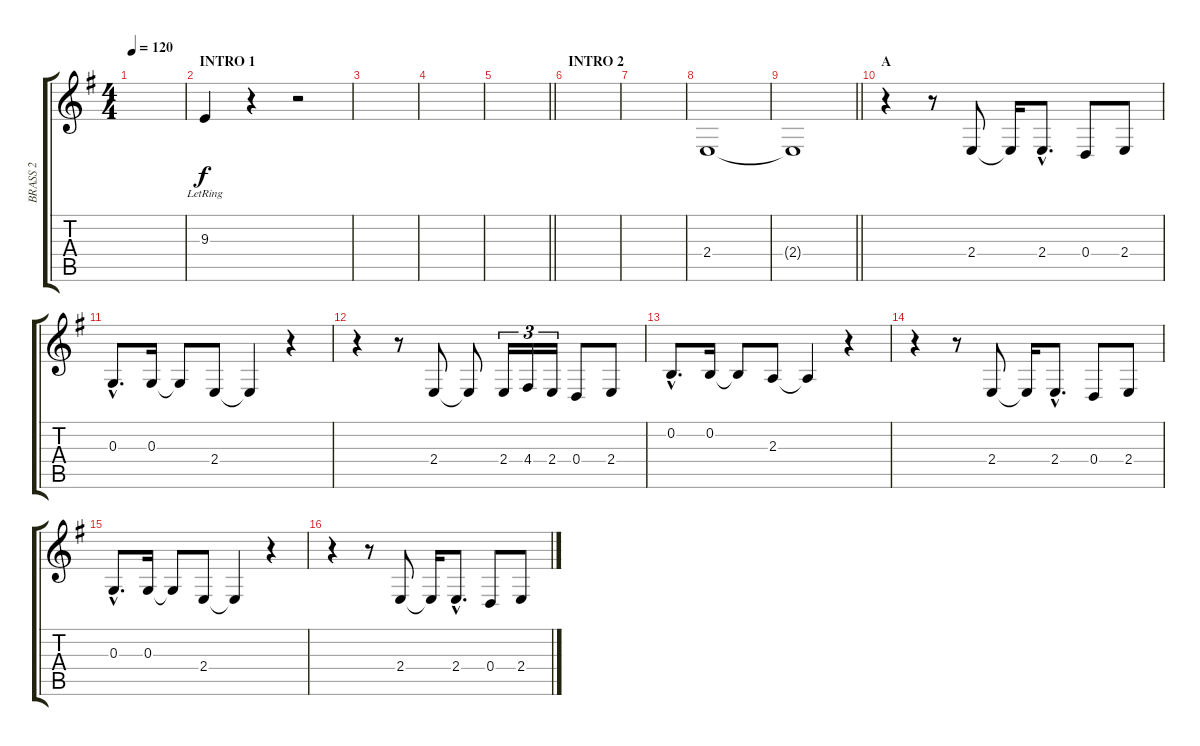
\track ("BRASS 2" "BRASS 2") {instrument brasssection}
\staff {score tabs}
\tuning (E4 B3 G3 D3 A2 E2) {hide}
\ts (4 4)
\tempo 120
\clef g2
\ks eminor
|
\section ("" "INTRO 1")
9.3{lr}.4{volume 9} r.4 r.2 |
|
|
\barLineRight lightlight
|
\section ("" "INTRO 2")
|
|
2.4.1 |
\barLineRight lightlight
2.4{t}.1 |
\section ("" "A")
r.4 r.8 2.4.8 2.4{t}.16 2.4{hac}.8{d} 0.4.8 2.4.8 |
0.3{hac}.8{d} 0.3.16 0.3{t}.8 2.4.8 2.4{t}.4 r.4 |
r.4 r.8 2.4.8 2.4{t}.8 2.4.16{tu (3 2)} 4.4.16{tu (3 2)} 2.4.16{tu (3 2)} 0.4.8 2.4.8 |
0.2{hac}.8{d} 0.2.16 0.2{t}.8 2.3.8 2.3{t}.4 r.4 |
r.4 r.8 2.4.8 2.4{t}.16 2.4{hac}.8{d} 0.4.8 2.4.8 |
0.3{hac}.8{d} 0.3.16 0.3{t}.8 2.4.8 2.4{t}.4 r.4 |
r.4 r.8 2.4.8 2.4{t}.16 2.4{hac}.8{d} 0.4.8 2.4.8
